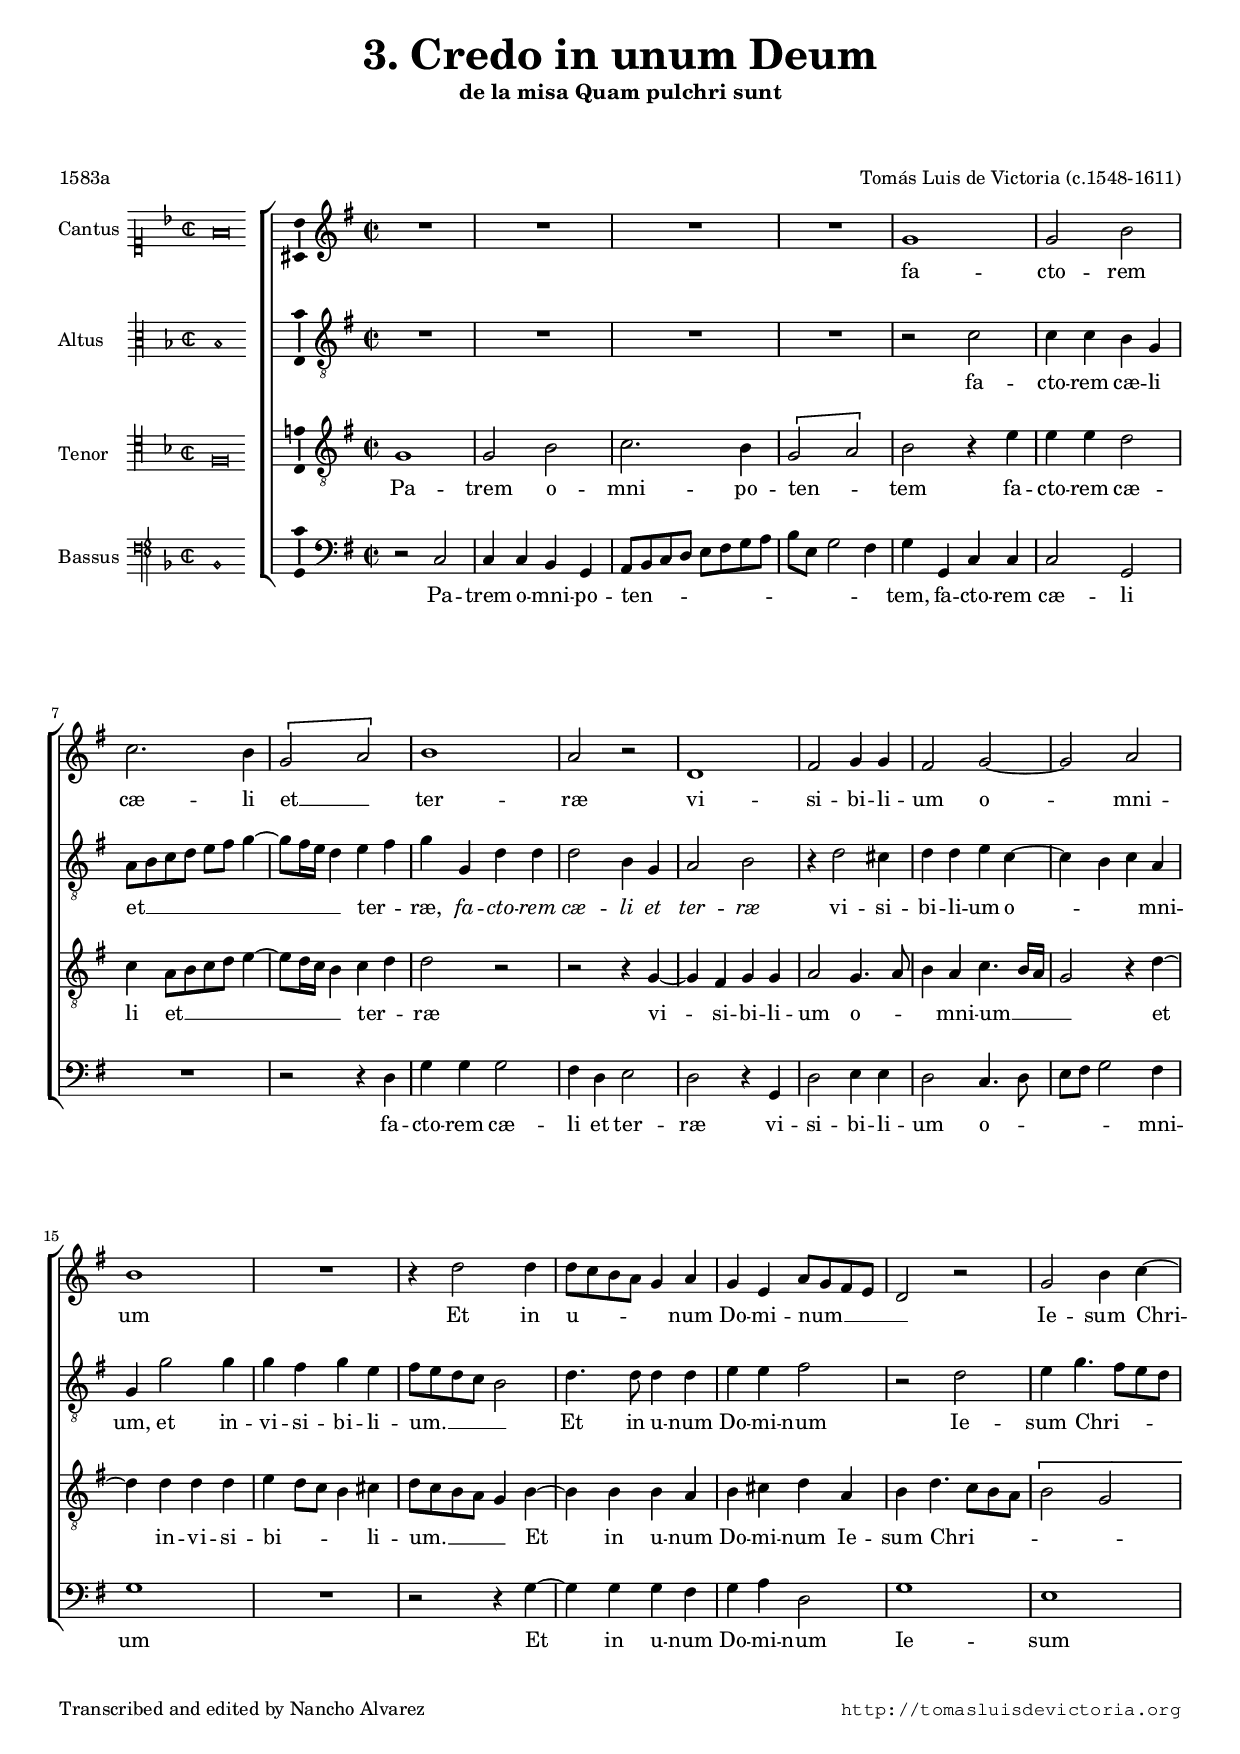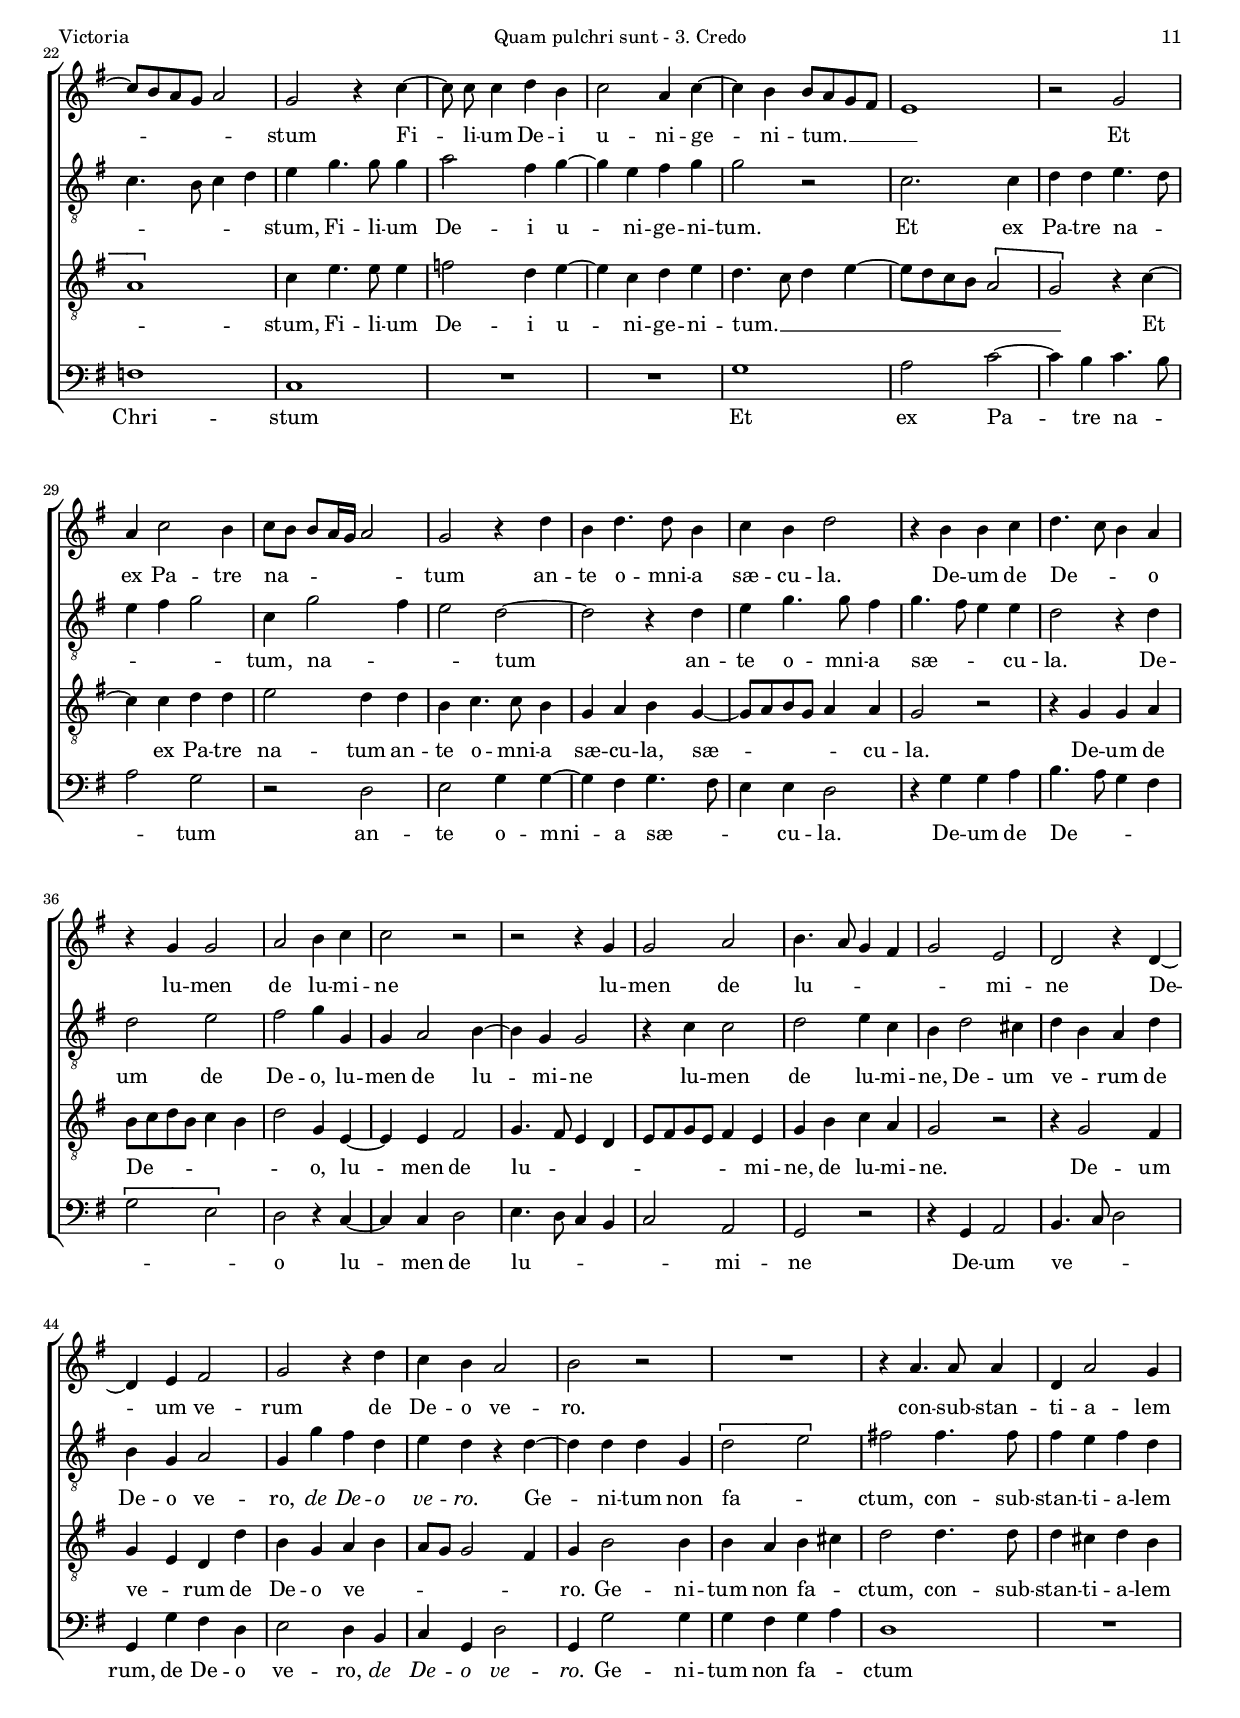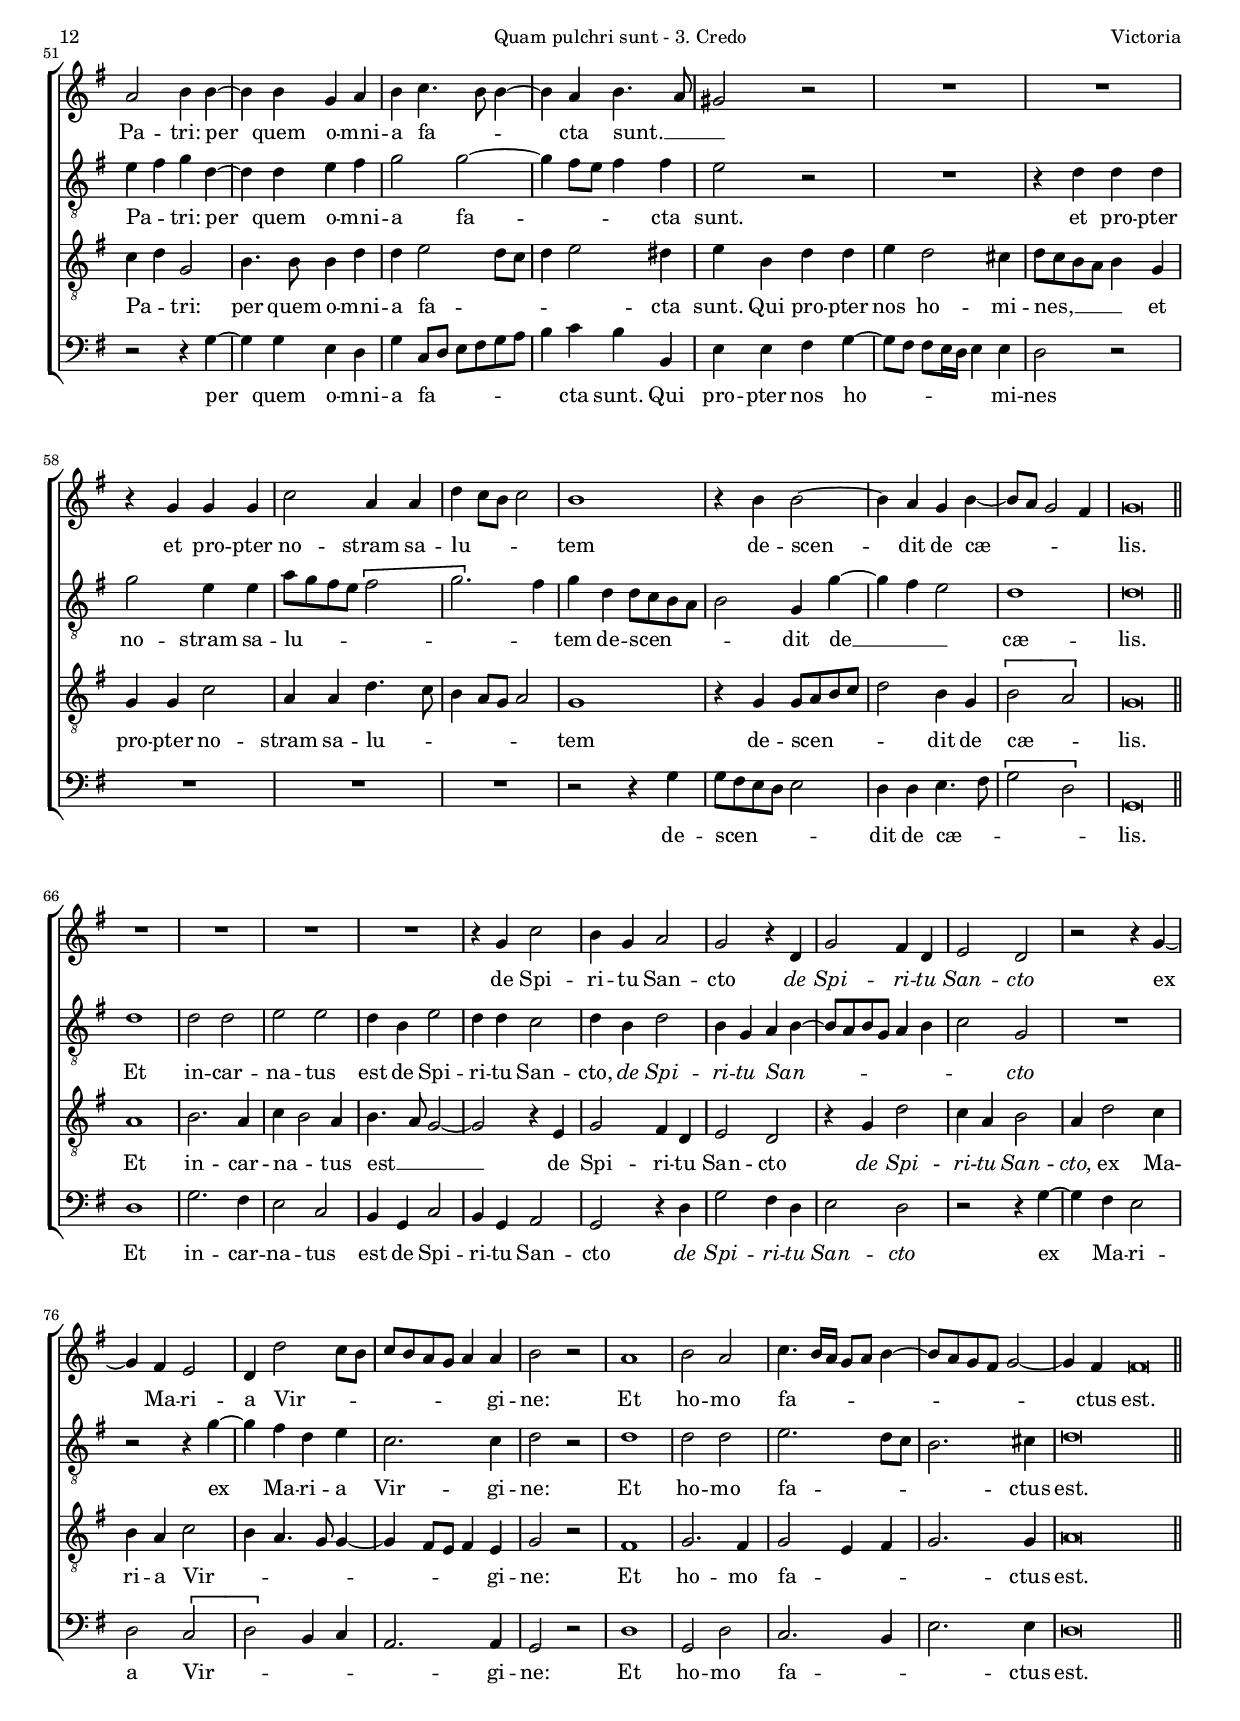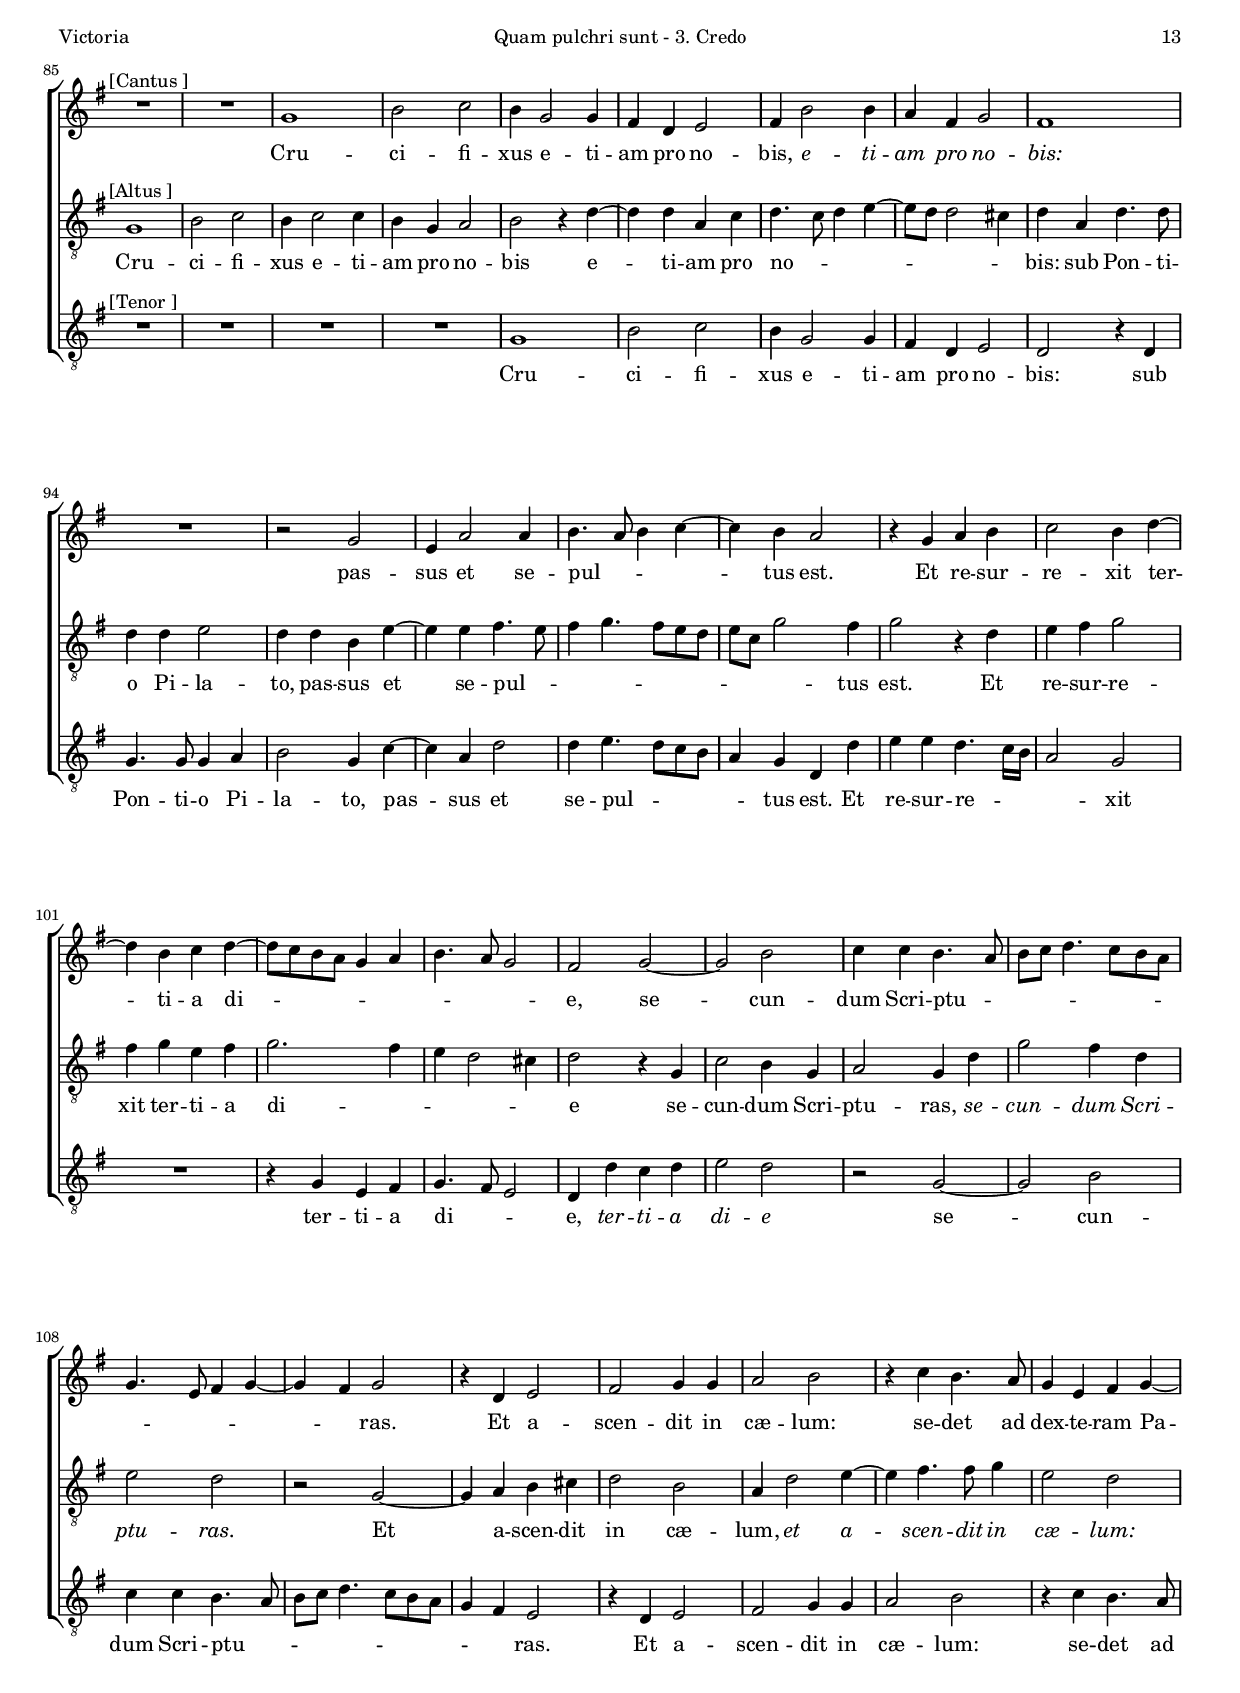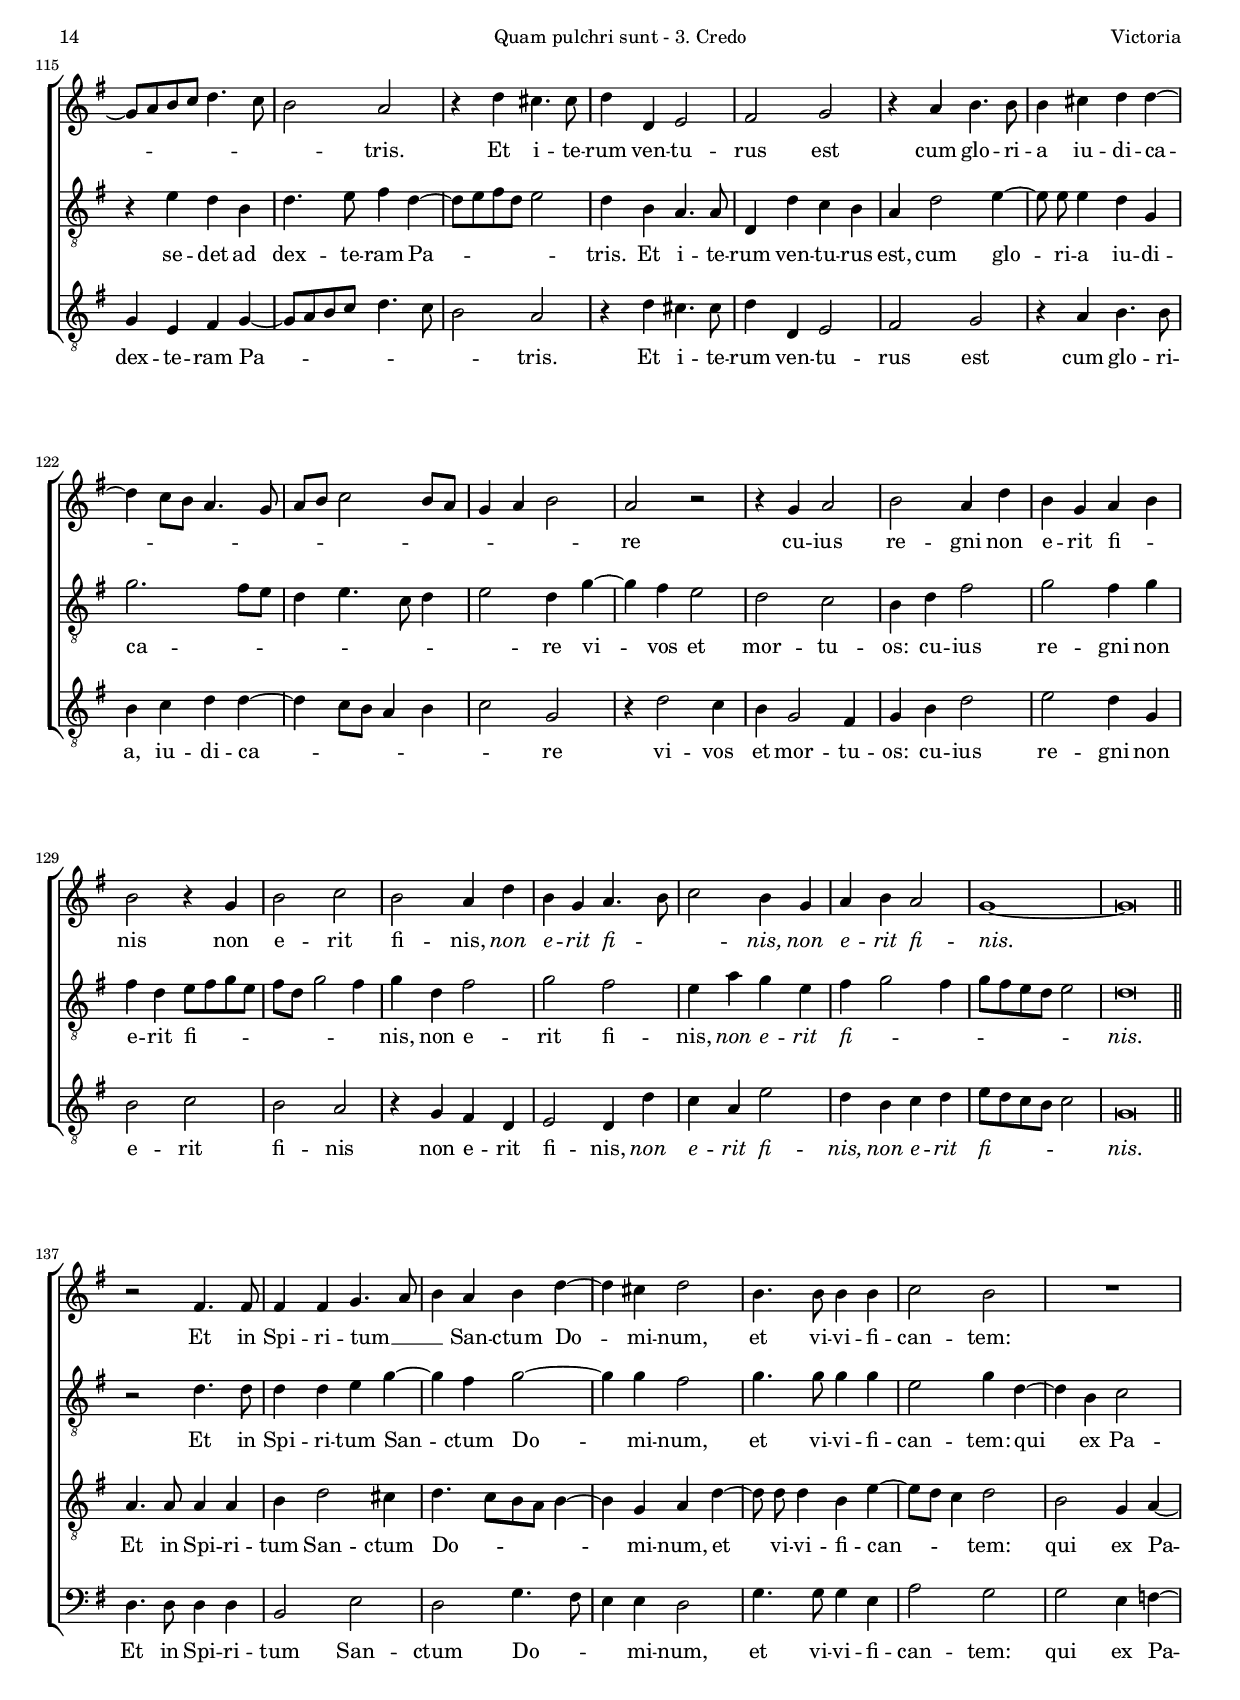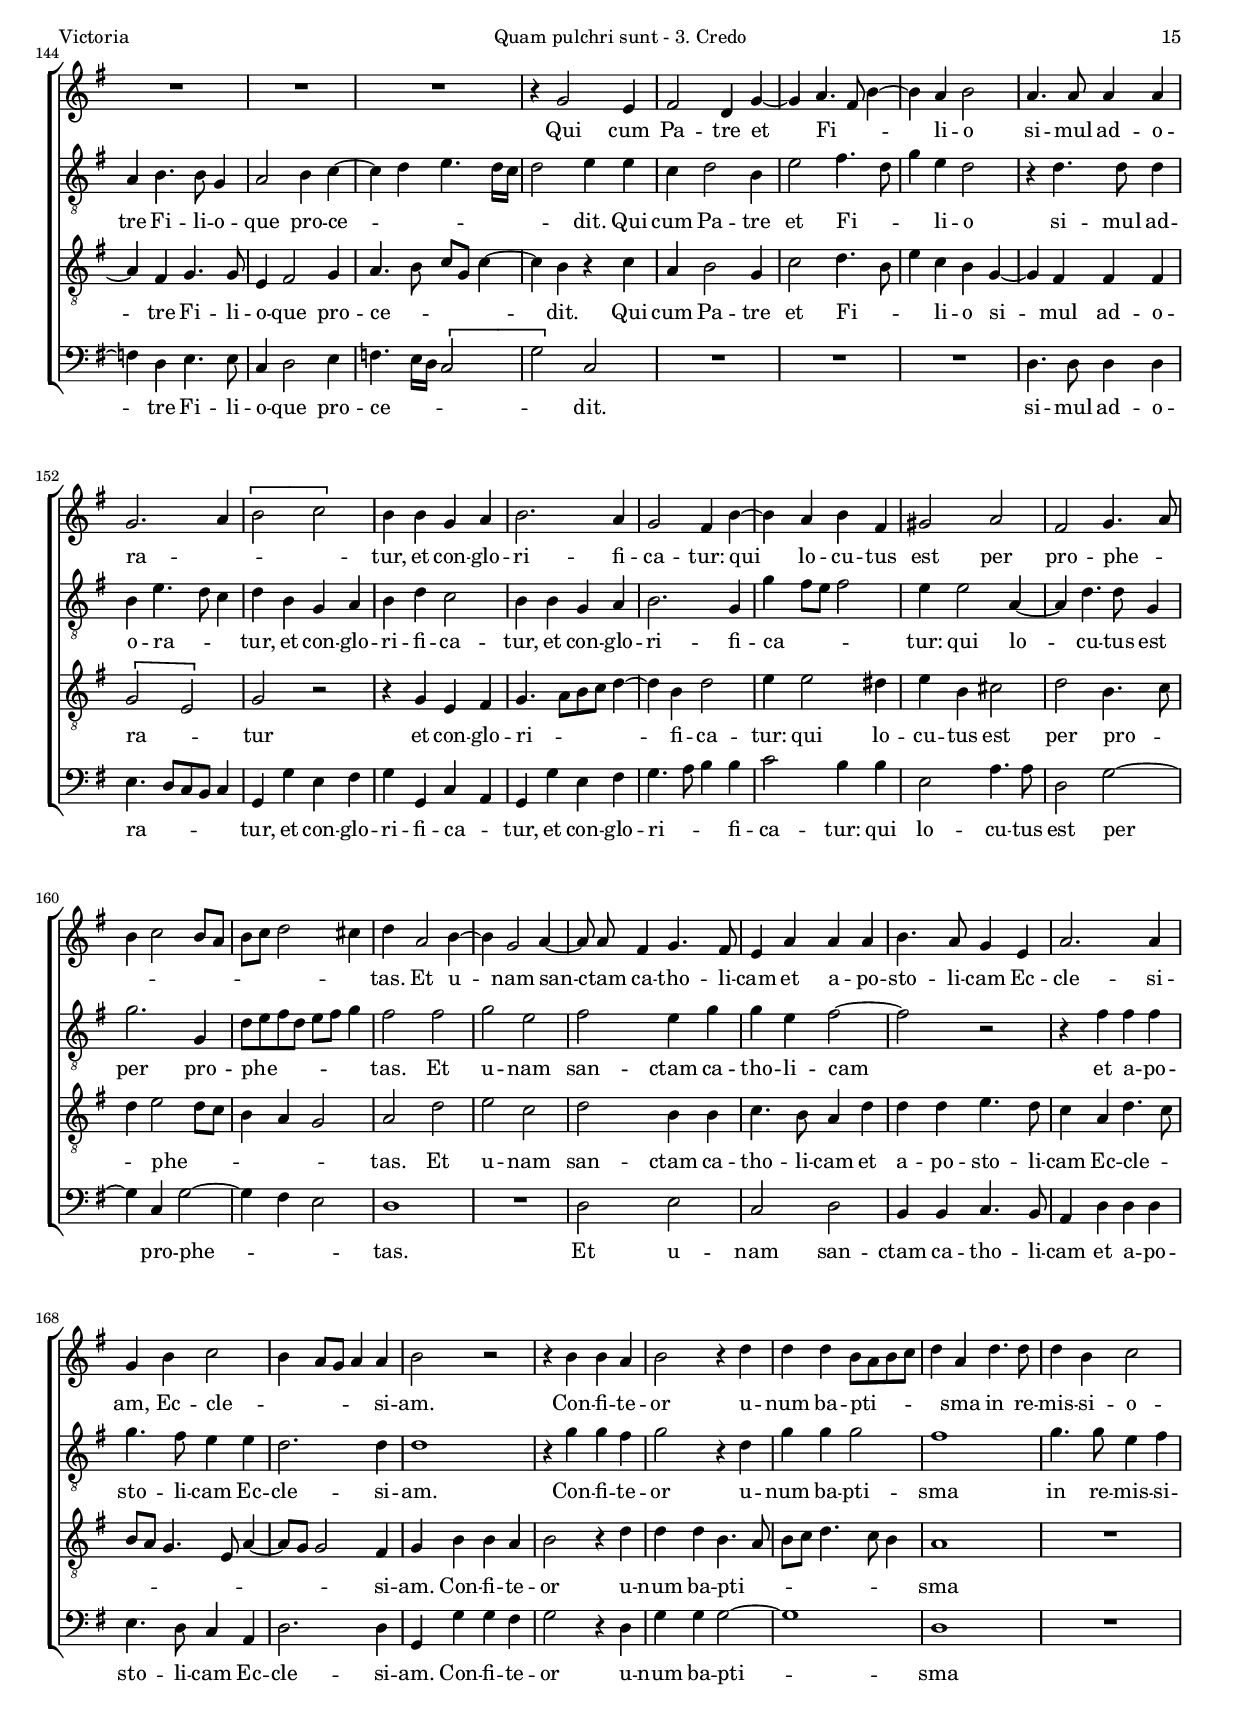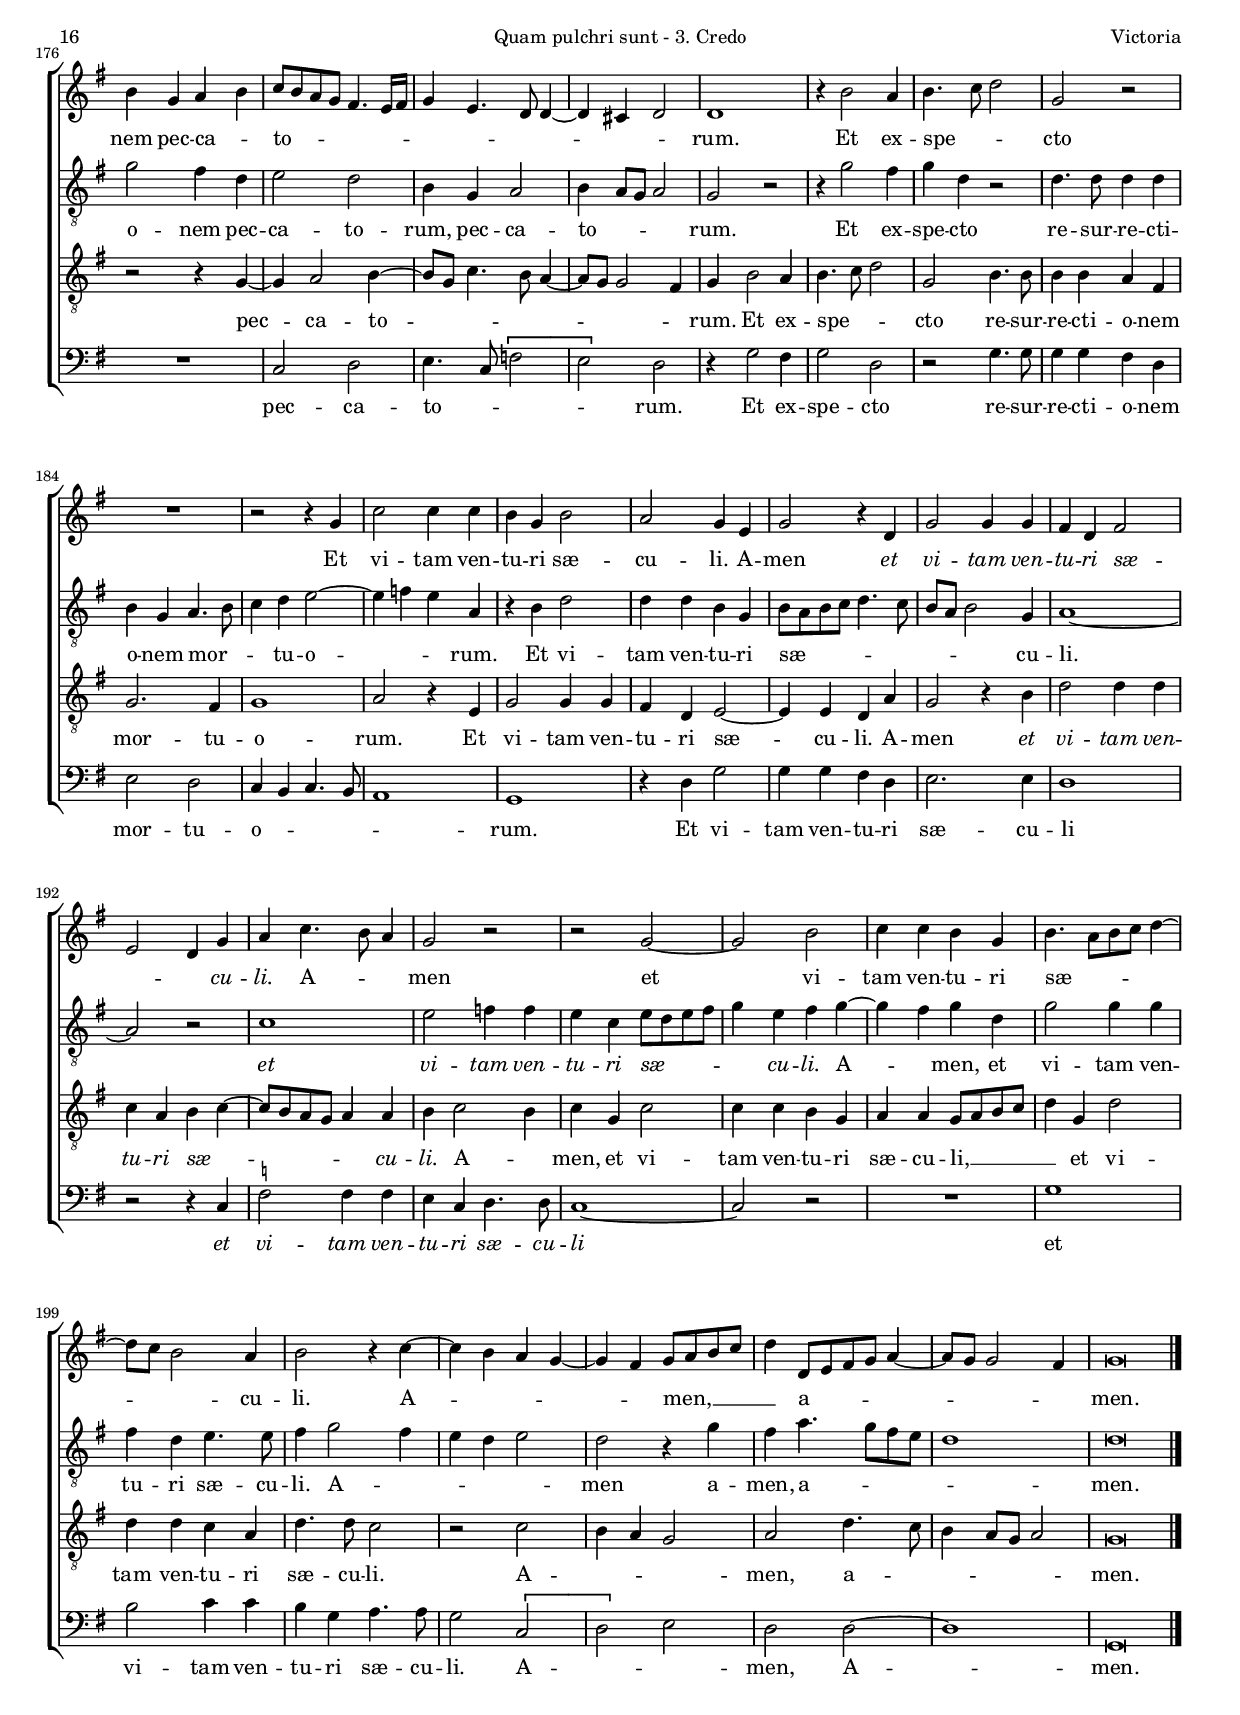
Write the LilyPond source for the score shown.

\version "2.18.0"

#(set-default-paper-size "a4")
#(set-global-staff-size 16.4)
#(ly:set-option 'point-and-click #f)
%mobile -s15.5 -i3.2

italicas=\override LyricText.font-shape = #'italic
rectas=\override LyricText.font-shape = #'upright
ss=\once \set suggestAccidentals = ##t
incipitwidth = 20
mtempo={\tempo 4 = 100}
mtempob={\tempo 4 = 50}

htitle="Quam pulchri sunt - 3. Credo"
hcomposer="Victoria"

\header {
	title=\markup{\fontsize #3 "3. Credo in unum Deum"}
	subtitle="de la misa Quam pulchri sunt"
	subsubtitle=\markup{\null \vspace #2 }
	composer="Tomás Luis de Victoria (c.1548-1611)"
        pdfauthor=\composer
	%opus="(-)"
	poet=\markup{"1583a"}
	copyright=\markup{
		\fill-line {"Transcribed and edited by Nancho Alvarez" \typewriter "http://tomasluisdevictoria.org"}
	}
%	tagline=""
}

global={\key f \major \time 2/2  \skip 1*65 \bar "||" \break
					\skip 1*19 \bar "||" \break
					\skip 1*52 \bar "||" \break
					\skip 1*69 \bar "|."
}

cantus={
	R1*4/4 |
	R1*4/4 |
	R1*4/4 |
	R1*4/4 |
%5
	f'1 |
	f'2 a' |
	bes'2. a'4 |
	\[f'2 g'\] |
	a'1 |
%10
	g'2 r |
	c'1 |
	e'2 f'4 f' |
	e'2 f' ~ |
	f' g' |
%15
	a'1 |
	R1*4/4 |
	r4 c''2 c''4 |
	c''8 bes' a' g' f'4 g' |
	f' d' g'8 f' e' d' |
%20
	c'2 r |
	f' a'4 bes' ~ |
	bes'8 a' g' f' g'2 |
	f' r4 bes' ~ |
	\set Staff.autoBeaming = ##f
	bes'8 bes' bes'4 c'' a' |
	\set Staff.autoBeaming = ##t
%25
	bes'2 g'4 bes' ~ |
	bes' a' a'8 g' f' e' |
	d'1 |
	r2 f' |
	g'4 bes'2 a'4 |
%30
	 bes'8[ a']  a'[ g'16 f'] g'2 |
	f' r4 c'' |
	a' c''4. c''8 a'4 |
	bes' a' c''2 |
	r4 a' a' bes' |
%35
	c''4. bes'8 a'4 g' |
	r f' f'2 |
	g' a'4 bes' |
	bes'2 r |
	r r4 f' |
%40
	f'2 g' |
	a'4. g'8 f'4 e' |
	f'2 d' |
	c' r4 c' ~ |
	c' d' e'2 |
%45
	f' r4 c'' |
	bes' a' g'2 |
	a' r |
	R1*4/4 |
	r4 g'4. g'8 g'4 |
%50
	c' g'2 f'4 |
	g'2 a'4 a' ~ |
	a' a' f' g' |
	a' bes'4. a'8 a'4 ~ |
	a' g' a'4. g'8 |
%55
	fis'2 r |
	R1*4/4 |
	R1*4/4 |
	r4 f' f' f' |
	bes'2 g'4 g' |
%60
	c'' bes'8 a' bes'2 |
	a'1 |
	r4 a' a'2 ~ |
	a'4 g' f' a' ~ |
	a'8 g' f'2 e'4 |
%65
	f'\breve*1/2 |
	R1*4/4 |
	R1*4/4 |
	R1*4/4 |
	R1*4/4 |
%70
	r4 f' bes'2 |
	a'4 f' g'2 |
	f' r4 c' |
	f'2 e'4 c' |
	d'2 c' |
%75
	r r4 f' ~ |
	f' e' d'2 |
	c'4 c''2 bes'8 a' |
	bes' a' g' f' g'4 g' |
	a'2 r |
%80
	g'1 |
	a'2 g' |
	bes'4. a'16 g' f'8 g' a'4 ~ |
	a'8 g' f' e' f'2 ~ |
	f'4 e' \mtempob e'\breve*1/4 |
	\mtempo
%85
        \once \override Score.TextScript.X-offset = #-2
        s4*0^\markup{"[Cantus"]} %notablet
	R1*4/4 |
	R1*4/4 |
	f'1 |
	a'2 bes' |
	a'4 f'2 f'4 |
%90
	e' c' d'2 |
	e'4 a'2 a'4 |
	g' e' f'2 |
	e'1 |
	R1*4/4 |
%95
	r2 f' |
	d'4 g'2 g'4 |
	a'4. g'8 a'4 bes' ~ |
	bes' a' g'2 |
	r4 f' g' a' |
%100
	bes'2 a'4 c'' ~ |
	c'' a' bes' c'' ~ |
	c''8 bes' a' g' f'4 g' |
	a'4. g'8 f'2 |
	e' f' ~ |
%105
	f' a' |
	bes'4 bes' a'4. g'8 |
	a' bes' c''4. bes'8 a' g' |
	f'4. d'8 e'4 f' ~ |
	f' e' f'2 |
%110
	r4 c' d'2 |
	e' f'4 f' |
	g'2 a' |
	r4 bes' a'4. g'8 |
	f'4 d' e' f' ~ |
%115
	f'8 g' a' bes' c''4. bes'8 |
	a'2 g' |
	r4 c'' b'4. b'8 |
	c''4 c' d'2 |
	e' f' |
%120
	r4 g' a'4. a'8 |
	a'4 b' c'' c'' ~ |
	c'' bes'8 a' g'4. f'8 |
	g' a' bes'2 a'8 g' |
	f'4 g' a'2 |
%125
	g' r |
	r4 f' g'2 |
	a' g'4 c'' |
	a' f' g' a' |
	a'2 r4 f' |
%130
	a'2 bes' |
	a' g'4 c'' |
	a' f' g'4. a'8 |
	bes'2 a'4 f' |
	g' a' g'2 |
%135
	f'1 ~ |
	f'\breve*1/2 |
	r2 e'4. e'8 |
	e'4 e' f'4. g'8 |
	a'4 g' a' c'' ~ |
%140
	c'' b' c''2 |
	a'4. a'8 a'4 a' |
	bes'2 a' |
	R1*4/4 |
	R1*4/4 |
%145
	R1*4/4 |
	R1*4/4 |
	r4 f'2 d'4 |
	e'2 c'4 f' ~ |
	f' g'4. e'8 a'4 ~ |
%150
	a' g' a'2 |
	g'4. g'8 g'4 g' |
	f'2. g'4 |
	\[a'2 bes'\] |
	a'4 a' f' g' |
%155
	a'2. g'4 |
	f'2 e'4 a' ~ |
	a' g' a' e' |
	fis'2 g' |
	e' f'4. g'8 |
%160
	a'4 bes'2 a'8 g' |
	a' bes' c''2 b'4 |
	c'' g'2 a'4 ~ |
	a' f'2 g'4 ~ |
	\set Staff.autoBeaming = ##f
	g'8 g' e'4 f'4. e'8 |
	\set Staff.autoBeaming = ##t
%165
	d'4 g' g' g' |
	a'4. g'8 f'4 d' |
	g'2. g'4 |
	f' a' bes'2 |
	a'4 g'8 f' g'4 g' |
%170
	a'2 r |
	r4 a' a' g' |
	a'2 r4 c'' |
	c'' c'' a'8 g' a' bes' |
	c''4 g' c''4. c''8 |
%175
	c''4 a' bes'2 |
	a'4 f' g' a' |
	bes'8 a' g' f' e'4. d'16 e' |
	f'4 d'4. c'8 c'4 ~ |
	c' b c'2 |
%180
	c'1 |
	r4 a'2 g'4 |
	a'4. bes'8 c''2 |
	f' r |
	R1*4/4 |
%185
	r2 r4 f' |
	bes'2 bes'4 bes' |
	a' f' a'2 |
	g' f'4 d' |
	f'2 r4 c' |
%190
	f'2 f'4 f' |
	e' c' e'2 |
	d' c'4 f' |
	g' bes'4. a'8 g'4 |
	f'2 r |
%195
	r f' ~ |
	f' a' |
	bes'4 bes' a' f' |
	a'4.  g'8[ a' bes'] c''4 ~ |
	c''8 bes' a'2 g'4 |
%200
	a'2 r4 bes' ~ |
	bes' a' g' f' ~ |
	f' e' f'8 g' a' bes' |
	c''4  c'8[ d' e' f'] g'4 ~ |
	g'8 f' f'2 e'4 |
%205
	f'\breve*1/2
}

altus={
	R1*4/4 |
	R1*4/4 |
	R1*4/4 |
	R1*4/4 |
%5
	r2 bes |
	bes4 bes a f |
	g8 a bes c' d' e' f'4 ~ |
	f'8 e'16 d' c'4 d' e' |
	f' f c' c' |
%10
	c'2 a4 f |
	g2 a |
	r4 c'2 b4 |
	c' c' d' bes ~ |
	bes a bes g |
%15
	f f'2 f'4 |
	f' e' f' d' |
	e'8 d' c' bes a2 |
	c'4. c'8 c'4 c' |
	d' d' e'2 |
%20
	r c' |
	d'4 f'4. e'8 d' c' |
	bes4. a8 bes4 c' |
	d' f'4. f'8 f'4 |
	g'2 e'4 f' ~ |
%25
	f' d' e' f' |
	f'2 r |
	bes2. bes4 |
	c' c' d'4. c'8 |
	d'4 e' f'2 |
%30
	bes4 f'2 e'4 |
	d'2 c' ~ |
	c' r4 c' |
	d' f'4. f'8 e'4 |
	f'4. e'8 d'4 d' |
%35
	c'2 r4 c' |
	c'2 d' |
	e' f'4 f |
	f g2 a4 ~ |
	a f f2 |
%40
	r4 bes bes2 |
	c' d'4 bes |
	a c'2 b4 |
	c' a g c' |
	a f g2 |
%45
	f4 f' e' c' |
	d' c' r c' ~ |
	c' c' c' f |
	\[c'2 d'\] |
	e'! e'4. e'8 |
%50
	e'4 d' e' c' |
	d' e' f' c' ~ |
	c' c' d' e' |
	f'2 f' ~ |
	f'4 e'8 d' e'4 e' |
%55
	d'2 r |
	R1*4/4 |
	r4 c' c' c' |
	f'2 d'4 d' |
	g'8 f' e' d' \[e'2 |
%60
	f'2.\] e'4 |
	f' c' c'8 bes a g |
	a2 f4 f' ~ |
	f' e' d'2 |
	c'1 |
%65
	c'\breve*1/2 |
	c'1 |
	c'2 c' |
	d' d' |
	c'4 a d'2 |
%70
	c'4 c' bes2 |
	c'4 a c'2 |
	a4 f g a ~ |
	a8 g a f g4 a |
	bes2 f |
%75
	R1*4/4 |
	r2 r4 f' ~ |
	f' e' c' d' |
	bes2. bes4 |
	c'2 r |
%80
	c'1 |
	c'2 c' |
	d'2. c'8 bes |
	a2. b4 |
	c'\breve*1/2 |
%85
	s4*0^\markup{"[Altus"]} %notablet
	f1 |
	a2 bes |
	a4 bes2 bes4 |
	a f g2 |
	a r4 c' ~ |
%90
	c' c' g bes |
	c'4. bes8 c'4 d' ~ |
	d'8 c' c'2 b4 |
	c' g c'4. c'8 |
	c'4 c' d'2 |
%95
	c'4 c' a d' ~ |
	d' d' e'4. d'8 |
	e'4 f'4. e'8 d' c' |
	d' bes f'2 e'4 |
	f'2 r4 c' |
%100
	d' e' f'2 |
	e'4 f' d' e' |
	f'2. e'4 |
	d' c'2 b4 |
	c'2 r4 f |
%105
	bes2 a4 f |
	g2 f4 c' |
	f'2 e'4 c' |
	d'2 c' |
	r f ~ |
%110
	f4 g a b |
	c'2 a |
	g4 c'2 d'4 ~ |
	d' e'4. e'8 f'4 |
	d'2 c' |
%115
	r4 d' c' a |
	c'4. d'8 e'4 c' ~ |
	c'8 d' e' c' d'2 |
	c'4 a g4. g8 |
	c4 c' bes a |
%120
	g c'2 d'4 ~ |
	\set Staff.autoBeaming = ##f
	d'8 d' d'4 c' f |
	\set Staff.autoBeaming = ##t
	f'2. e'8 d' |
	c'4 d'4. bes8 c'4 |
	d'2 c'4 f' ~ |
%125
	f' e' d'2 |
	c' bes |
	a4 c' e'2 |
	f' e'4 f' |
	e' c' d'8 e' f' d' |
%130
	e' c' f'2 e'4 |
	f' c' e'2 |
	f' e' |
	d'4 g' f' d' |
	e' f'2 e'4 |
%135
	f'8 e' d' c' d'2 |
	c'\breve*1/2 |
	r2 c'4. c'8 |
	c'4 c' d' f' ~ |
	f' e' f'2 ~ |
%140
	f'4 f' e'2 |
	f'4. f'8 f'4 f' |
	d'2 f'4 c' ~ |
	c' a bes2 |
	g4 a4. a8 f4 |
%145
	g2 a4 bes ~ |
	bes c' d'4. c'16 bes |
	c'2 d'4 d' |
	bes c'2 a4 |
	d'2 e'4. c'8 |
%150
	f'4 d' c'2 |
	r4 c'4. c'8 c'4 |
	a d'4. c'8 bes4 |
	c' a f g |
	a c' bes2 |
%155
	a4 a f g |
	a2. f4 |
	f' e'8 d' e'2 |
	d'4 d'2 g4 ~ |
	g c'4. c'8 f4 |
%160
	f'2. f4 |
	c'8 d' e' c' d' e' f'4 |
	e'2 e' |
	f' d' |
	e' d'4 f' |
%165
	f' d' e'2 ~ |
	e' r |
	r4 e' e' e' |
	f'4. e'8 d'4 d' |
	c'2. c'4 |
%170
	c'1 |
	r4 f' f' e' |
	f'2 r4 c' |
	f' f' f'2 |
	e'1 |
%175
	f'4. f'8 d'4 e' |
	f'2 e'4 c' |
	d'2 c' |
	a4 f g2 |
	a4 g8 f g2 |
%180
	f r |
	r4 f'2 e'4 |
	f' c' r2 |
	c'4. c'8 c'4 c' |
	a f g4. a8 |
%185
	bes4 c' d'2 ~ |
	d'4 ees' d' g |
	r a c'2 |
	c'4 c' a f |
	a8 g a bes c'4. bes8 |
%190
	a g a2 f4 |
	g1 ~ |
	g2 r |
	bes1 |
	d'2 ees'4 ees' |
%195
	d' bes d'8 c' d' e' |
	f'4 d' e' f' ~ |
	f' e' f' c' |
	f'2 f'4 f' |
	e' c' d'4. d'8 |
%200
	e'4 f'2 e'4 |
	d' c' d'2 |
	c' r4 f' |
	e' g'4. f'8 e' d' |
	c'1 |
%205
	c'\breve*1/2
}

tenor={
	f1 |
	f2 a |
	bes2. a4 |
	\[f2 g\] |
%5
	a r4 d' |
	d' d' c'2 |
	bes4  g8[ a bes c'] d'4 ~ |
	d'8 c'16 bes a4 bes c' |
	c'2 r |
%10
	r r4 f ~ |
	f e f f |
	g2 f4. g8 |
	a4 g bes4. a16 g |
	f2 r4 c' ~ |
%15
	c' c' c' c' |
	d' c'8 bes a4 b |
	c'8 bes a g f4 a ~ |
	a a a g |
	a b c' g |
%20
	a c'4. bes8 a g |
	\[a2 f |
	g1\] |
	bes4 d'4. d'8 d'4 |
	ees'2 c'4 d' ~ |
%25
	d' bes c' d' |
	c'4. bes8 c'4 d' ~ |
	d'8 c' bes a \[g2 |
	f\] r4 bes ~ |
	bes bes c' c' |
%30
	d'2 c'4 c' |
	a bes4. bes8 a4 |
	f g a f ~ |
	f8 g a f g4 g |
	f2 r |
%35
	r4 f f g |
	a8 bes c' a bes4 a |
	c'2 f4 d ~ |
	d d e2 |
	f4. e8 d4 c |
%40
	d8 e f d e4 d |
	f a bes g |
	f2 r |
	r4 f2 e4 |
	f d c c' |
%45
	a f g a |
	g8 f f2 e4 |
	f a2 a4 |
	a g a b |
	c'2 c'4. c'8 |
%50
	c'4 b c' a |
	bes c' f2 |
	a4. a8 a4 c' |
	c' d'2 c'8 bes |
	c'4 d'2 cis'4 |
%55
	d' a c' c' |
	d' c'2 b4 |
	c'8 bes a g a4 f |
	f f bes2 |
	g4 g c'4. bes8 |
%60
	a4 g8 f g2 |
	f1 |
	r4 f f8 g a bes |
	c'2 a4 f |
	\[a2 g\] |
%65
	f\breve*1/2 |
	g1 |
	a2. g4 |
	bes a2 g4 |
	a4. g8 f2 ~ |
%70
	f r4 d |
	f2 e4 c |
	d2 c |
	r4 f c'2 |
	bes4 g a2 |
%75
	g4 c'2 bes4 |
	a g bes2 |
	a4 g4. f8 f4 ~ |
	f e8 d e4 d |
	f2 r |
%80
	e1 |
	f2. e4 |
	f2 d4 e |
	f2. f4 |
	g\breve*1/2 |
%85
	s4*0^\markup{"[Tenor"]} %notablet
	R1*4/4 |
	R1*4/4 |
	R1*4/4 |
	R1*4/4 |
	f1 |
%90
	a2 bes |
	a4 f2 f4 |
	e c d2 |
	c r4 c |
	f4. f8 f4 g |
%95
	a2 f4 bes ~ |
	bes g c'2 |
	c'4 d'4. c'8 bes a |
	g4 f c c' |
	d' d' c'4. bes16 a |
%100
	g2 f |
	R1*4/4 |
	r4 f d e |
	f4. e8 d2 |
	c4 c' bes c' |
%105
	d'2 c' |
	r f ~ |
	f a |
	bes4 bes a4. g8 |
	a bes c'4. bes8 a g |
%110
	f4 e d2 |
	r4 c d2 |
	e f4 f |
	g2 a |
	r4 bes a4. g8 |
%115
	f4 d e f ~ |
	f8 g a bes c'4. bes8 |
	a2 g |
	r4 c' b4. b8 |
	c'4 c d2 |
%120
	e f |
	r4 g a4. a8 |
	a4 bes c' c' ~ |
	c' bes8 a g4 a |
	bes2 f |
%125
	r4 c'2 bes4 |
	a f2 e4 |
	f a c'2 |
	d' c'4 f |
	a2 bes |
%130
	a g |
	r4 f e c |
	d2 c4 c' |
	bes g d'2 |
	c'4 a bes c' |
%135
	d'8 c' bes a bes2 |
	f\breve*1/2 |
	g4. g8 g4 g |
	a c'2 b4 |
	c'4.  bes8[ a g] a4 ~ |
%140
	a f g c' ~ |
	\set Staff.autoBeaming = ##f
	c'8 c' c'4 a d' ~ |
	\set Staff.autoBeaming = ##t
	d'8 c' bes4 c'2 |
	a f4 g ~ |
	g e f4. f8 |
%145
	d4 e2 f4 |
	g4.  a8 bes f bes4 ~ |
	bes a r bes |
	g a2 f4 |
	bes2 c'4. a8 |
%150
	d'4 bes a f ~ |
	f e e e |
	\[f2 d\] |
	f r |
	r4 f d e |
%155
	f4.  g8[ a bes] c'4 ~ |
	c' a c'2 |
	d'4 d'2 cis'4 |
	d' a b2 |
	c' a4. bes8 |
%160
	c'4 d'2 c'8 bes |
	a4 g f2 |
	g c' |
	d' bes |
	c' a4 a |
%165
	bes4. a8 g4 c' |
	c' c' d'4. c'8 |
	bes4 g c'4. bes8 |
	a g f4. d8 g4 ~ |
	g8 f f2 e4 |
%170
	f a a g |
	a2 r4 c' |
	c' c' a4. g8 |
	a bes c'4. bes8 a4 |
	g1 |
%175
	R1*4/4 |
	r2 r4 f ~ |
	f g2 a4 ~ |
	a8 f bes4. a8 g4 ~ |
	g8 f f2 e4 |
%180
	f a2 g4 |
	a4. bes8 c'2 |
	f a4. a8 |
	a4 a g e |
	f2. e4 |
%185
	f1 |
	g2 r4 d |
	f2 f4 f |
	e c d2 ~ |
	d4 d c g |
%190
	f2 r4 a |
	c'2 c'4 c' |
	bes g a bes ~ |
	bes8 a g f g4 g |
	a bes2 a4 |
%195
	bes f bes2 |
	bes4 bes a f |
	g g f8 g a bes |
	c'4 f c'2 |
	c'4 c' bes g |
%200
	c'4. c'8 bes2 |
	r bes |
	a4 g f2 |
	g c'4. bes8 |
	a4 g8 f g2 |
%205
	f\breve*1/2
}

bassus={
	r2 bes, |
	bes,4 bes, a, f, |
	g,8 a, bes, c d e f g |
	a d f2 e4 |
%5
	f f, bes, bes, |
	bes,2 f, |
	R1*4/4 |
	r2 r4 c |
	f f f2 |
%10
	e4 c d2 |
	c r4 f, |
	c2 d4 d |
	c2 bes,4. c8 |
	d e f2 e4 |
%15
	f1 |
	R1*4/4 |
	r2 r4 f ~ |
	f f f e |
	f g c2 |
%20
	f1 |
	d |
	ees |
	bes, |
	R1*4/4 |
%25
	R1*4/4 |
	f1 |
	g2 bes ~ |
	bes4 a bes4. a8 |
	g2 f |
%30
	r c |
	d f4 f ~ |
	f e f4. e8 |
	d4 d c2 |
	r4 f f g |
%35
	a4. g8 f4 e |
	\[f2 d\] |
	c r4 bes, ~ |
	bes, bes, c2 |
	d4. c8 bes,4 a, |
%40
	bes,2 g, |
	f, r |
	r4 f, g,2 |
	a,4. bes,8 c2 |
	f,4 f e c |
%45
	d2 c4 a, |
	bes, f, c2 |
	f,4 f2 f4 |
	f e f g |
	c1 |
%50
	R1*4/4 |
	r2 r4 f ~ |
	f f d c |
	f bes,8 c d e f g |
	a4 bes a a, |
%55
	d d e f ~ |
	 f8[ e]  e[ d16 c] d4 d |
	c2 r |
	R1*4/4 |
	R1*4/4 |
%60
	R1*4/4 |
	r2 r4 f |
	f8 e d c d2 |
	c4 c d4. e8 |
	\[f2 c\] |
%65
	f,\breve*1/2 |
	c1 |
	f2. e4 |
	d2 bes, |
	a,4 f, bes,2 |
%70
	a,4 f, g,2 |
	f, r4 c |
	f2 e4 c |
	d2 c |
	r r4 f ~ |
%75
	f e d2 |
	c \[bes, |
	c\] a,4 bes, |
	g,2. g,4 |
	f,2 r |
%80
	c1 |
	f,2 c |
	bes,2. a,4 |
	d2. d4 |
	c\breve*1/2 |
%85
	R1*4/4 |
	R1*4/4 |
	R1*4/4 |
	R1*4/4 |
	R1*4/4 |
%90
	R1*4/4 |
	R1*4/4 |
	R1*4/4 |
	R1*4/4 |
	R1*4/4 |
%95
	R1*4/4 |
	R1*4/4 |
	R1*4/4 |
	R1*4/4 |
	R1*4/4 |
%100
	R1*4/4 |
	R1*4/4 |
	R1*4/4 |
	R1*4/4 |
	R1*4/4 |
%105
	R1*4/4 |
	R1*4/4 |
	R1*4/4 |
	R1*4/4 |
	R1*4/4 |
%110
	R1*4/4 |
	R1*4/4 |
	R1*4/4 |
	R1*4/4 |
	R1*4/4 |
%115
	R1*4/4 |
	R1*4/4 |
	R1*4/4 |
	R1*4/4 |
	R1*4/4 |
%120
	R1*4/4 |
	R1*4/4 |
	R1*4/4 |
	R1*4/4 |
	R1*4/4 |
%125
	R1*4/4 |
	R1*4/4 |
	R1*4/4 |
	R1*4/4 |
	R1*4/4 |
%130
	R1*4/4 |
	R1*4/4 |
	R1*4/4 |
	R1*4/4 |
	R1*4/4 |
%135
	R1*4/4 |
	R1*4/4 |
	c4. c8 c4 c |
	a,2 d |
	c f4. e8 |
%140
	d4 d c2 |
	f4. f8 f4 d |
	g2 f |
	f d4 ees ~ |
	ees c d4. d8 |
%145
	bes,4 c2 d4 |
	ees4. d16 c \[bes,2 |
	f\] bes, |
	R1*4/4 |
	R1*4/4 |
%150
	R1*4/4 |
	c4. c8 c4 c |
	d4.  c8[ bes, a,] bes,4 |
	f, f d e |
	f f, bes, g, |
%155
	f, f d e |
	f4. g8 a4 a |
	bes2 a4 a |
	d2 g4. g8 |
	c2 f ~ |
%160
	f4 bes, f2 ~ |
	f4 e d2 |
	c1 |
	R1*4/4 |
	c2 d |
%165
	bes, c |
	a,4 a, bes,4. a,8 |
	g,4 c c c |
	d4. c8 bes,4 g, |
	c2. c4 |
%170
	f, f f e |
	f2 r4 c |
	f f f2 ~ |
	f1 |
	c |
%175
	R1*4/4 |
	R1*4/4 |
	bes,2 c |
	d4. bes,8 \[ees2 |
	d\] c |
%180
	r4 f2 e4 |
	f2 c |
	r f4. f8 |
	f4 f e c |
	d2 c |
%185
	bes,4 a, bes,4. a,8 |
	g,1 |
	f, |
	r4 c f2 |
	f4 f e c |
%190
	d2. d4 |
	c1 |
	r2 r4 bes, |
	\ss ees2 ees4 ees |
	d bes, c4. c8 |
%195
	bes,1 ~ |
	bes,2 r |
	R1*4/4 |
	f1 |
	a2 bes4 bes |
%200
	a f g4. g8 |
	f2 \[bes, |
	c\] d |
	c c ~ |
	c1 |
%205
	f,\breve*1/2
}

textocantus=\lyricmode{
fa -- cto -- rem cæ -- li et __ _ ter -- ræ
vi -- si -- bi -- li -- um o -- _ mni -- um
Et in u -- _ _ _ _ num Do -- mi -- num __ _ _ _ _ 
Ie -- sum Chri -- _ _ _ _ _ stum
Fi -- _ li -- um De -- i u -- ni -- ge -- _ ni -- tum. __ _ _ _ _ 
Et ex Pa -- tre na -- _ _ _ _ _ tum % "na" está desplazado a la dcha.
an -- te o -- mni -- a sæ -- cu -- la.
De -- um de De -- _ _ o
lu -- men de lu -- mi -- ne
lu -- men de lu -- _ _ _ _ mi -- ne
De -- _ um ve -- rum
de De -- o ve -- ro.
con -- sub -- stan -- ti -- a -- lem Pa -- tri:
per _ quem o -- mni -- a fa -- _ _ _ cta sunt. __ _ _ 
et pro -- pter no -- stram sa -- lu -- _ _ _ tem
de -- scen -- _ dit de cæ -- _ _ _ _ lis.
de Spi -- ri -- tu San -- cto
\italicas
de Spi -- ri -- tu San -- cto
\rectas
ex _ Ma -- ri -- a Vir -- _ _ _ _ _ _ _ gi -- ne:
Et ho -- mo fa -- _ _ _ _ _ _ _ _ _ _ _ ctus est.
Cru -- ci -- fi -- xus e -- ti -- am pro no -- bis,
\italicas
e -- ti -- am pro no -- bis:
\rectas
pas -- sus
et se -- pul -- _ _ _ _ tus est.
Et re -- sur -- re -- xit ter -- _ ti -- a di -- _ _ _ _ _ _ _ _ _ e,
se -- _ cun -- dum Scri -- ptu -- _ _ _ _ _ _ _ _ _ _ _ _ _ ras.
Et a -- scen -- dit in cæ -- lum:
se -- det ad dex -- te -- ram Pa -- _ _ _ _ _ _ _ tris.
Et i -- te -- rum ven -- tu -- rus est
cum glo -- ri -- a
iu -- di -- ca -- _ _ _ _ _ _ _ _ _ _ _ _ _ re
cu -- ius re -- gni non e -- rit fi -- _ nis % Regni
non e -- rit fi -- nis,
\italicas
non e -- rit fi -- _ _ nis, 
non e -- rit fi -- nis. _   
\rectas
Et in Spi -- ri -- tum __ _ _ San -- ctum
Do -- _ mi -- num,
et vi -- vi -- fi -- can -- tem:
Qui cum Pa -- tre et _ Fi -- _ _ _ li -- o 
si -- mul ad -- o -- ra -- _ _ _ tur,
et con -- glo -- ri -- fi -- ca -- tur:
qui _ lo -- cu -- tus est per pro -- phe -- _ _ _ _ _ _ _ _ _ tas.
Et u -- _ nam san -- _ ctam ca -- tho -- li -- cam 
et a -- po -- sto -- li -- cam Ec -- cle -- si -- am,
Ec -- cle -- _ _ _ _ si -- am.
Con -- fi -- te -- or u -- num ba -- pti -- _ _ _ _ sma 
in re -- mis -- si -- o -- nem
pec -- ca -- _ to -- _ _ _ _ _ _ _ _ _ _ _ _ _ rum.
Et ex -- spe -- _ _ cto
Et vi -- tam ven -- tu -- ri sæ -- cu -- li.
A -- men
\italicas
et vi -- tam ven -- tu -- ri sæ -- _ _ cu -- li. 
\rectas
A -- _ _ men
et _ vi -- tam ven -- tu -- ri sæ -- _ _ _ _ _ _ _ cu -- li.
A -- _ _ _ _ _ _ men, __ _ _ _ _ 
a -- _ _ _ _ _ _ _ _ men.
}

textoaltus=\lyricmode{
fa -- cto -- rem cæ -- li et __ _ _ _ _ _ _ _ _ _ _ 
ter -- _ ræ,
\italicas
fa -- cto -- rem cæ -- li et ter -- ræ
\rectas
vi -- si -- bi -- li -- um o -- _ _ _ mni -- um, 
et in -- vi -- si -- bi -- li -- um. __ _ _ _ _ 
Et in u -- num Do -- mi -- num 
Ie -- sum Chri -- _ _ _ _ _ _ _ stum,
Fi -- li -- um De -- i 
u -- _ ni -- ge -- ni -- tum.
Et ex Pa -- tre na -- _ _ _ _ tum,
na -- _ _ tum _
an -- te o -- mni -- a sæ -- _ _ cu -- la.
De -- um de De -- o,
lu -- men de lu -- _ mi -- ne
lu -- men de lu -- mi -- ne,
De -- um ve -- _ rum de De -- o ve -- ro,
\italicas
de De -- o ve -- ro.
\rectas
Ge -- _ ni -- tum
non fa -- _ ctum,
con -- sub -- stan -- ti -- a -- lem Pa -- _ tri: 
per _ quem o -- mni -- a fa -- _ _ _ _ cta sunt.
et pro -- pter no -- stram sa -- lu -- _ _ _ _ _ _ tem
de -- scen -- _ _ _ _ dit de __ _ _ _ cæ -- lis.
Et in -- car -- na -- tus est de Spi -- ri -- tu San -- cto,
\italicas
de Spi -- ri -- tu San -- _ _ _ _ _ _ _ _ cto
\rectas
ex _ Ma -- ri -- a Vir -- gi -- ne:
Et ho -- mo fa -- _ _ _ ctus est.
Cru -- ci -- fi -- xus e -- ti -- am pro no -- bis
e -- _ ti -- am pro no -- _ _ _ _ _ _ _ bis:
sub Pon -- ti -- o Pi -- la -- to, pas -- sus
et _ se -- pul -- _ _ _ _ _ _ _ _ _ tus est.
Et re -- sur -- re -- xit ter -- ti -- a di -- _ _ _ _ e
se -- cun -- dum Scri -- ptu -- ras,
\italicas
se -- cun -- dum Scri -- ptu -- ras.
\rectas
Et _ a -- scen -- dit in cæ -- lum,
\italicas
et a -- _ scen -- dit in cæ -- lum:
\rectas
se -- det ad dex -- te -- ram Pa -- _ _ _ _ _ tris.
Et i -- te -- rum ven -- tu -- rus est, cum glo -- _ ri -- a
iu -- di -- ca -- _ _ _ _ _ _ _ re vi -- _ vos et mor -- tu -- os:
cu -- ius re -- gni non e -- rit fi -- _ _ _ _ _ _ _ nis,
non e -- rit fi -- nis,
\italicas
non e -- rit fi -- _ _ _ _ _ _ _ nis.
\rectas
Et in Spi -- ri -- tum San -- _ ctum
Do -- _ mi -- num,
et vi -- vi -- fi -- can -- tem:
qui _ ex Pa -- tre Fi -- li -- o -- que pro -- ce -- _ _ _ _ _ _ dit.
Qui cum Pa -- tre et Fi -- _ _ li -- o
si -- mul ad -- o -- ra -- _ _ tur,
et con -- glo -- ri -- fi -- ca -- tur,
et con -- glo -- ri -- fi -- ca -- _ _ _ tur:
qui lo -- _ cu -- tus est per pro -- phe -- _ _ _ _ _ _ tas.
Et u -- nam san -- ctam ca -- tho -- li -- cam _
et a -- po -- sto -- li -- cam Ec -- cle -- si -- am.
Con -- fi -- te -- or
u -- num ba -- pti -- sma
in re -- mis -- si -- o -- nem pec -- ca -- to -- rum,
pec -- ca -- to -- _ _ _ rum.
Et ex -- spe -- cto re -- sur -- re -- cti -- o -- nem mor -- _ _ tu -- o -- _ _ _ rum.
Et vi -- tam ven -- tu -- ri sæ -- _ _ _ _ _ _ _ _ cu -- li. _
\italicas
et vi -- tam ven -- tu -- ri sæ -- _ _ _ _ cu -- li.
\rectas
A -- _ _ men,
et vi -- tam ven -- tu -- ri sæ -- cu -- li.
A -- _ _ _ _ men
a -- men, 
a -- _ _ _ _ men.    
}

textotenor=\lyricmode{
Pa -- trem o -- mni -- po -- ten -- _ tem
fa -- cto -- rem cæ -- li et __ _ _ _ _ _ _ _ _ ter -- _ ræ
vi -- _ si -- bi -- li -- um o -- _ _ mni -- um __ _ _ _ 
et _ in -- vi -- si -- bi -- _ _ _ li -- um. __ _ _ _ _ 
Et _ in u -- num Do -- mi -- num Ie -- sum 
Chri -- _ _ _ _ _ _ stum,
Fi -- li -- um De -- i u -- _ ni -- ge -- ni -- tum. __ _ _ _ _ _ _ _ _ _ 
Et _ ex Pa -- tre na -- tum an -- te o -- mni -- a sæ -- cu -- la,
sæ -- _ _ _ _ _ cu -- la.
De -- um de De -- _ _ _ _ _ _ o,
lu -- _ men de lu -- _ _ _ _ _ _ _ _ mi -- ne,
de lu -- mi -- ne.
De -- um ve -- _ rum de De -- o ve -- _ _ _ _ _ ro.
Ge -- ni -- tum
non fa -- _ ctum,
con -- sub -- stan -- ti -- a -- lem Pa -- _ tri:
per quem o -- mni -- a fa -- _ _ _ _ cta sunt.
Qui pro -- pter nos ho -- mi -- nes, __ _ _ _ _ 
et pro -- pter no -- stram sa -- lu -- _ _ _ _ _ tem
de -- scen -- _ _ _ _ dit de cæ -- _ lis.
Et in -- car -- na -- _ tus est __ _ _ _ 
de Spi -- ri -- tu San -- cto
\italicas
de Spi -- ri -- tu San -- cto, 
\rectas
ex Ma -- ri -- a Vir -- _ _ _ _ _ _ _ _ gi -- ne:
Et ho -- mo fa -- _ _ _ ctus est.
Cru -- ci -- fi -- xus e -- ti -- am pro no -- bis:
sub Pon -- ti -- o Pi -- la -- to, pas -- _ sus
et se -- pul -- _ _ _ _ tus est.
Et re -- sur -- re -- _ _ _ xit
ter -- ti -- a di -- _ _ e,
\italicas
ter -- ti -- a di -- e
\rectas
se -- _ cun -- dum Scri -- ptu -- _ _ _ _ _ _ _ _ _ ras.
Et a -- scen -- dit in cæ -- lum:
se -- det ad dex -- te -- ram Pa -- _ _ _ _ _ _ _ tris.
Et i -- te -- rum  ven -- tu -- rus est cum glo -- ri -- a,
iu -- di -- ca -- _ _ _ _ _ _ re
vi -- vos et mor -- tu -- os:
cu -- ius re -- gni non e -- rit fi -- nis
non e -- rit fi -- nis,
\italicas
non e -- rit fi -- nis, 
non e -- rit fi -- _ _ _ _ nis. 
\rectas
Et in Spi -- ri -- tum San -- ctum
Do -- _ _ _ _ _ mi -- num, 
et _ vi -- vi -- fi -- can -- _ _ _ tem:
qui ex Pa -- _ tre Fi -- li -- o -- que pro -- ce -- _ _ _ _ _ dit.
Qui cum Pa -- tre et Fi -- _ _ li -- o si -- _ mul ad -- o -- ra -- _ tur
et con -- glo -- ri -- _ _ _ _ _ fi -- ca -- tur:
qui lo -- cu -- tus est
per pro -- _ _ phe -- _ _ _ _ _ tas.
Et u -- nam san -- ctam ca -- tho -- li -- cam
et a -- po -- sto -- li -- cam Ec -- cle -- _ _ _ _ _ _ _ _ _ si -- am.
Con -- fi -- te -- or
u -- num ba -- pti -- _ _ _ _ _ _ sma
pec -- _ ca -- to -- _ _ _ _ _ _ _ _ _ rum.
Et ex -- spe -- _ _ cto
re -- sur -- re -- cti -- o -- nem mor -- tu -- o -- rum.
Et vi -- tam ven -- tu -- ri sæ -- _ cu -- li.
A -- men
\italicas
et vi -- tam ven -- tu -- ri sæ -- _ _ _ _ _ _ cu -- li.
\rectas
A -- _ men,
et vi -- tam ven -- tu -- ri sæ -- cu -- li, __ _ _ _ _ 
et vi -- tam ven -- tu -- ri sæ -- cu -- li.
A -- _ _ _ men,
a -- _ _ _ _ _ men. 
}

textobassus=\lyricmode{
Pa -- trem o -- mni -- po -- ten -- _ _ _ _ _ _ _ _ _ _ _ tem,
fa -- cto -- rem cæ -- li
fa -- cto -- rem cæ -- li et ter -- ræ
vi -- si -- bi -- li -- um 
o -- _ _ _ _ mni -- um
Et _ in u -- num Do -- mi -- num
Ie -- sum Chri -- stum
Et ex Pa -- _ tre na -- _ _ tum
an -- te o -- mni -- _ a sæ -- _ _ cu -- la.
De -- um de De -- _ _ _ _ _ o
lu -- _ men de lu -- _ _ _ _ mi -- ne
De -- um ve -- _ _ rum,
de De -- o ve -- ro,
\italicas
de De -- o ve -- ro.
\rectas
Ge -- ni -- tum
non fa -- _ ctum
per _ quem o -- mni -- a fa -- _ _ _ _ _ _ cta sunt.
Qui pro -- pter nos ho -- _ _ _ _ _ _ mi -- nes
de -- scen -- _ _ _ _ dit de cæ -- _ _ _ lis.
Et in -- car -- na -- tus est
de Spi -- ri -- tu San -- cto
\italicas
de Spi -- ri -- tu San -- cto
\rectas
ex _ Ma -- ri -- a Vir -- _ _ _ _ gi -- ne:
Et ho -- mo fa -- _ _ ctus est.
Et in Spi -- ri -- tum San -- ctum
Do -- _ _ mi -- num,
et vi -- vi -- fi -- can -- tem:
qui ex Pa -- _ tre Fi -- li -- o -- que
pro -- ce -- _ _ _ _ dit.
si -- mul ad -- o -- ra -- _ _ _ _ tur,
et con -- glo -- ri -- fi -- ca -- _ tur,
et con -- glo -- ri -- _ _ fi -- ca -- tur:
qui lo -- cu -- tus est
per _ pro -- phe -- _ _ _ tas.
Et u -- nam san -- ctam ca -- tho -- li -- cam
et a -- po -- sto -- li -- cam
Ec -- cle -- si -- am.
Con -- fi -- te -- or
u -- num ba -- pti -- _ sma
pec -- ca -- to -- _ _ _ rum.
Et ex -- spe -- cto
re -- sur -- re -- cti -- o -- nem
mor -- tu -- o -- _ _ _ _ rum.
Et vi -- tam ven -- tu -- ri sæ -- cu -- li
\italicas
et vi -- tam ven -- tu -- ri sæ -- cu -- li _   
\rectas
et vi -- tam ven -- tu -- ri sæ -- cu -- li.
A -- _ _ men,
A -- _ men.
}

incipitcantus=\markup{
	\score{
		{ 
		\set Staff.instrumentName="Cantus "
		\override NoteHead.style = #'neomensural
		\override Staff.TimeSignature.style = #'neomensural
		\cadenzaOn 
		\clef "petrucci-c1"
		\key f \major
		\time 2/2
                f'\breve
		} 

	\layout { line-width=\incipitwidth indent = 0 }
	}
}

incipitaltus=\markup{
	\score{
		{ 
		\set Staff.instrumentName="Altus    "
		\override NoteHead.style = #'neomensural 
		\override Staff.TimeSignature.style = #'neomensural
		\cadenzaOn 
		\clef "petrucci-c3"
		\key f \major
		\time 2/2
                bes1*2
		} 
	\layout { line-width=\incipitwidth indent = 0 }
	}
}


incipittenor=\markup{
	\score{
		{ 
		\set Staff.instrumentName="Tenor   "
		\override NoteHead.style = #'neomensural 
		\override Staff.TimeSignature.style = #'neomensural
		\cadenzaOn 
		\clef "petrucci-c4"
		\key f \major
		\time 2/2
                f\breve
		} 
	\layout { line-width=\incipitwidth indent=0 }
	}
}

incipitbassus=\markup{
	\score{
		{ 
		\set Staff.instrumentName="Bassus "
		\override NoteHead.style = #'neomensural
		\override Staff.TimeSignature.style = #'neomensural
		\cadenzaOn 
		\clef "petrucci-f4"
		\key f \major
		\time 2/2
                bes,1*2
		} 
	\layout { line-width=\incipitwidth indent = 0 }
	}
}

%\layout {
%       \context {\Voice
%               \remove Ligature_bracket_engraver
%               \consists Mensural_ligature_engraver
%       }
%       line-width=\incipitwidth
%       indent = 0
%}

\score {\transpose c' d'{
\new ChoirStaff<<

	\new Staff <<\global
	\new Voice="v1" {
		\set Staff.instrumentName=\incipitcantus
		\clef "treble"
		\cantus }
	\new Lyrics \lyricsto "v1" {\textocantus }
	>>

	\new Staff <<\global
	\new Voice="v2" {
		\set Staff.instrumentName=\incipitaltus
		\clef "G_8"
		\altus }
	\new Lyrics \lyricsto "v2" {\textoaltus }
	>>
	
	\new Staff <<\global
	\new Voice="v3" {
		\set Staff.instrumentName=\incipittenor
		\clef "G_8"
		\tenor }
	\new Lyrics \lyricsto "v3" {\textotenor }
	>>

	\new Staff <<\global
	\new Voice="v4" {
		\set Staff.instrumentName=\incipitbassus
		\clef "bass"
		\bassus }
	\new Lyrics \lyricsto "v4" {\textobassus }
	>>
	
>>

	} % transpose

\layout{ 
	\context {\Lyrics 
		\override VerticalAxisGroup.staff-affinity = #UP
		\override VerticalAxisGroup.nonstaff-relatedstaff-spacing =
			#'((basic-distance . 0) (minimum-distance . 0) (padding . 1))
		\override LyricText.font-size = #1.2
		\override LyricHyphen.minimum-distance = #0.5
	}
	\context {\Score 
		tempoHideNote = ##t
		\override BarNumber.padding = #2 
	}
	\context {\Voice 
		melismaBusyProperties = #'()
		%autoBeaming = ##f
	}
	\context {\Staff 
                \RemoveEmptyStaves %notablet
                %\override VerticalAxisGroup.remove-first = ##t
		\override VerticalAxisGroup.staff-staff-spacing =
			#'((basic-distance . 11) (minimum-distance . 0) (padding . 1))
		\consists Ambitus_engraver 
		\override LigatureBracket.padding = #1
	}
}

%\midi { \mtempo }

}


\paper{
	evenHeaderMarkup=\markup  \fill-line { \fromproperty #'page:page-number-string \htitle \hcomposer }
	oddHeaderMarkup= \markup  \fill-line { \on-the-fly #not-first-page \hcomposer \on-the-fly #not-first-page \htitle \on-the-fly #not-first-page \fromproperty #'page:page-number-string }
	%system-count=20
	%page-count = 8
	ragged-last-bottom = ##f
	indent=3.6\cm
	system-system-spacing =
	#'((basic-distance . 20) (minimum-distance . 0) (padding . 5))
	top-system-spacing = % header
	#'((basic-distance . 8) (minimum-distance . 0) (padding . 0))
	last-bottom-spacing = % footer
	#'((basic-distance . 12) (minimum-distance . 0) (padding . 0))
	markup-system-spacing.padding = #1.5

first-page-number=10
oddHeaderMarkup=\markup \fill-line {\hcomposer \htitle \fromproperty #'page:page-number-string }
evenHeaderMarkup=\markup \fill-line {\on-the-fly #not-first-page \fromproperty #'page:page-number-string \on-the-fly #not-first-page \htitle \on-the-fly #not-first-page \hcomposer }
}